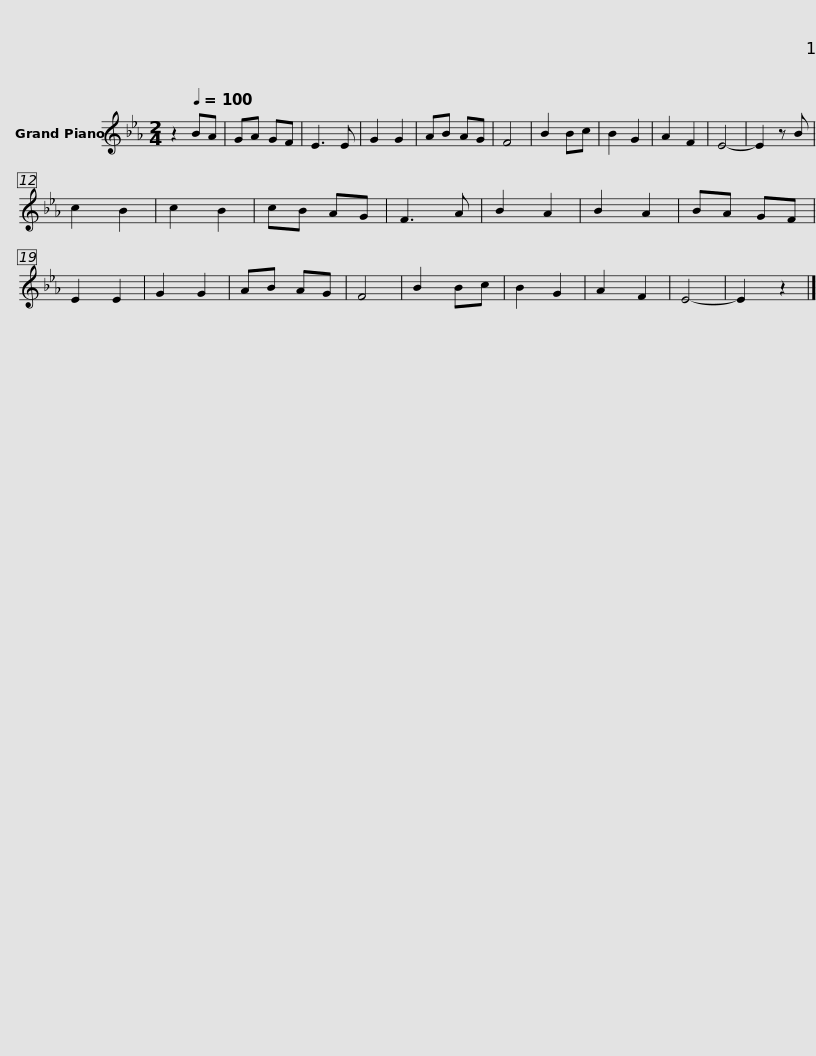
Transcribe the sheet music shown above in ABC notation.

X:1
L:1/8
M:2/4
I:linebreak $
K:Eb
V:1 treble
V:1
 z2[Q:1/4=100] BA | GA GF | E3 E | G2 G2 | AB AG | %5
 F4 | B2 Bc | B2 G2 | A2 F2 | E4- | %10
 E2 z B | c2 B2 | c2 B2 | cB AG |$ F3 A | %15
 B2 A2 | B2 A2 | BA GF | E2 E2 | G2 G2 | %20
 AB AG | F4 | B2 Bc | B2 G2 | A2 F2 | %25
 E4- | E2 z2 |] %27
